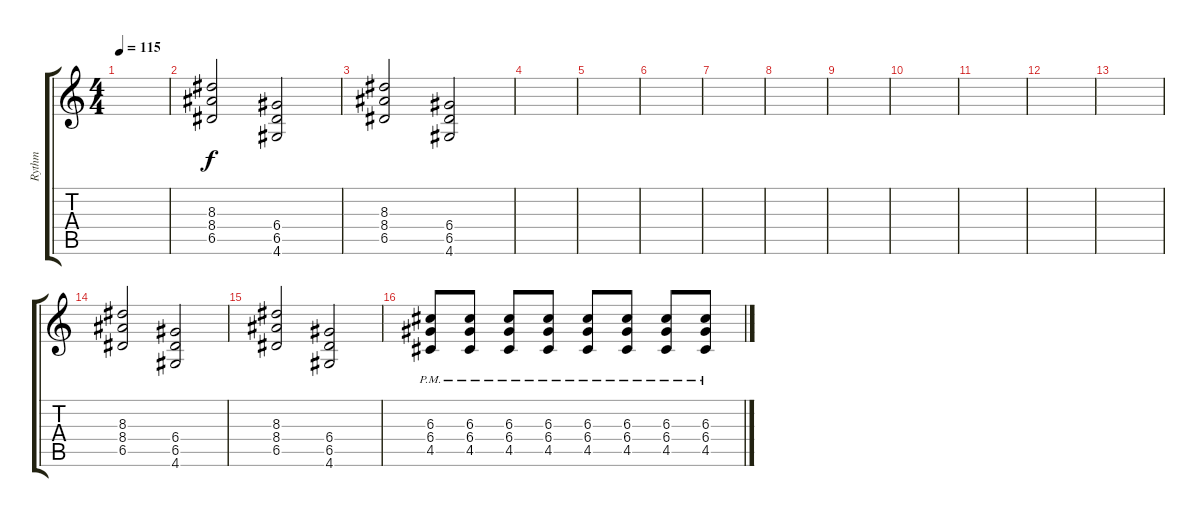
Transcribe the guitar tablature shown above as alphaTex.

\track ("Rythm" "Rythm") {instrument distortionguitar}
\staff {score tabs}
\tuning (E4 B3 G3 D3 A2 E2) {hide}
\ts (4 4)
\tempo 115
\clef g2
\ks c
|
(8.3 8.4 6.5).2 (6.4 6.5 4.6).2 |
(8.3 8.4 6.5).2 (6.4 6.5 4.6).2 |
|
|
|
|
|
|
|
|
|
|
(8.3 8.4 6.5).2 (6.4 6.5 4.6).2 |
(8.3 8.4 6.5).2 (6.4 6.5 4.6).2 |
(6.3 6.4 4.5{pm}).8 (6.3 6.4 4.5{pm}).8 (6.3 6.4 4.5{pm}).8 (6.3 6.4 4.5{pm}).8 (6.3 6.4 4.5{pm}).8 (6.3 6.4 4.5{pm}).8 (6.3 6.4 4.5{pm}).8 (6.3 6.4 4.5{pm}).8
